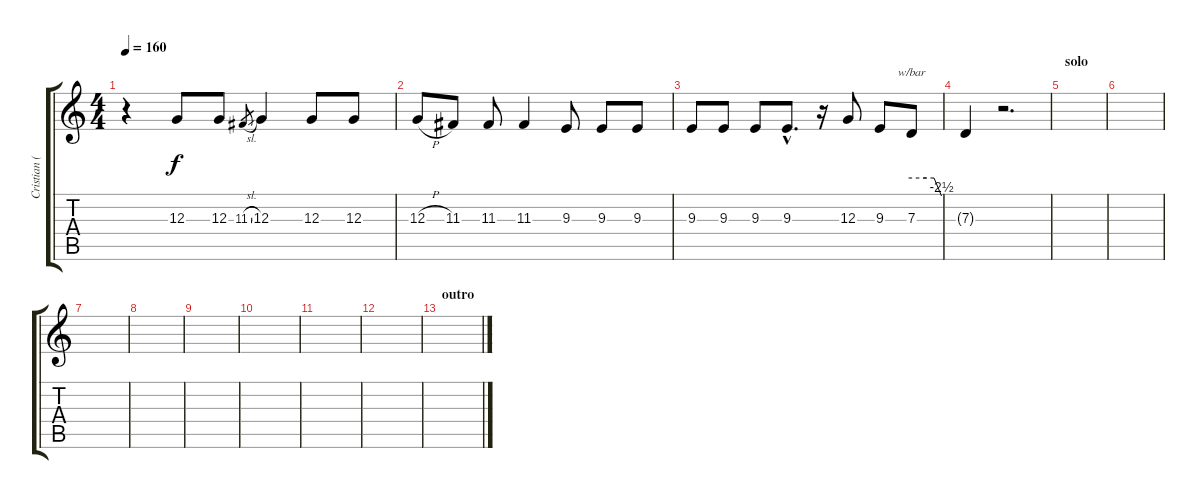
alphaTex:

\track ("Cristian (voz)" "Cristian (") {instrument lead6voice}
\staff {score tabs}
\tuning (E4 B3 G3 D3 A2 E2) {hide}
\ts (4 4)
\tempo 160
\clef g2
\ks c
r.4{dy f} 12.3.8 12.3.8 11.3{sl}.8{gr} 12.3.4 12.3.8 12.3.8 |
12.3{h}.8 11.3.8 11.3.8 11.3.4 9.3.8 9.3.8 9.3.8 |
9.3.8 9.3.8 9.3.8 9.3{hac}.8{d} r.16 12.3.8 9.3.8 7.3.8{tbe (custom default 0 0 30 0 45 0 60 -10)} |
7.3{t}.4 r.2{d} |
\section ("" "solo")
|
|
|
|
|
|
|
|
\section ("" "outro")
